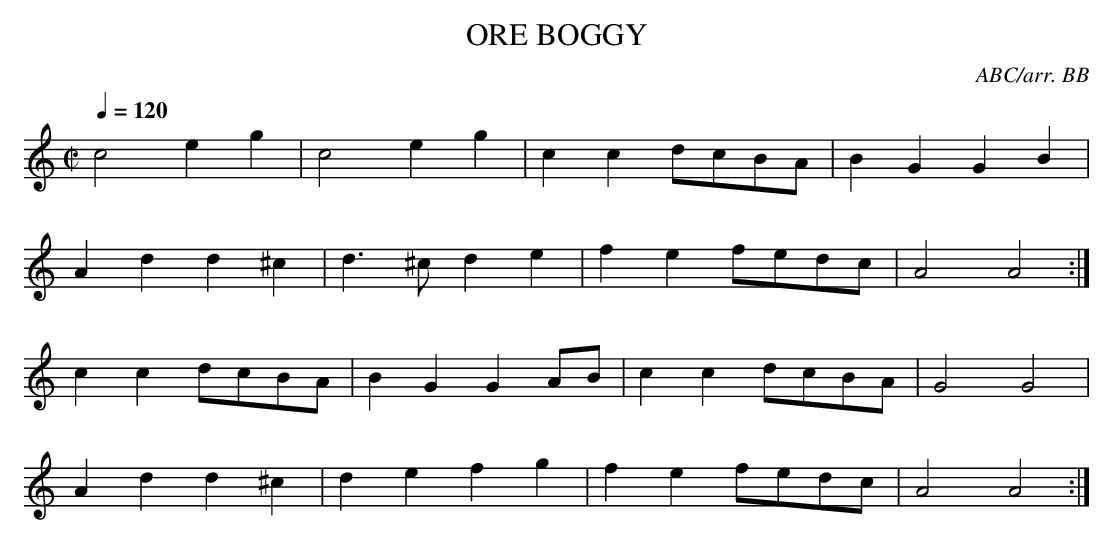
X:1
T:ORE BOGGY
C:ABC/arr. BB
M:C|
L:1/8
Q:1/4=120
K:Am
c4 e2g2|c4 e2g2|c2c2 dcBA|B2G2 G2B2|
A2d2 d2^c2|d3^c d2e2|f2e2 fedc|A4 A4 :|
c2c2 dcBA|B2G2 G2AB|c2c2 dcBA|G4 G4|
A2d2 d2^c2|d2e2 f2g2|f2e2 fedc|A4 A4 :|
